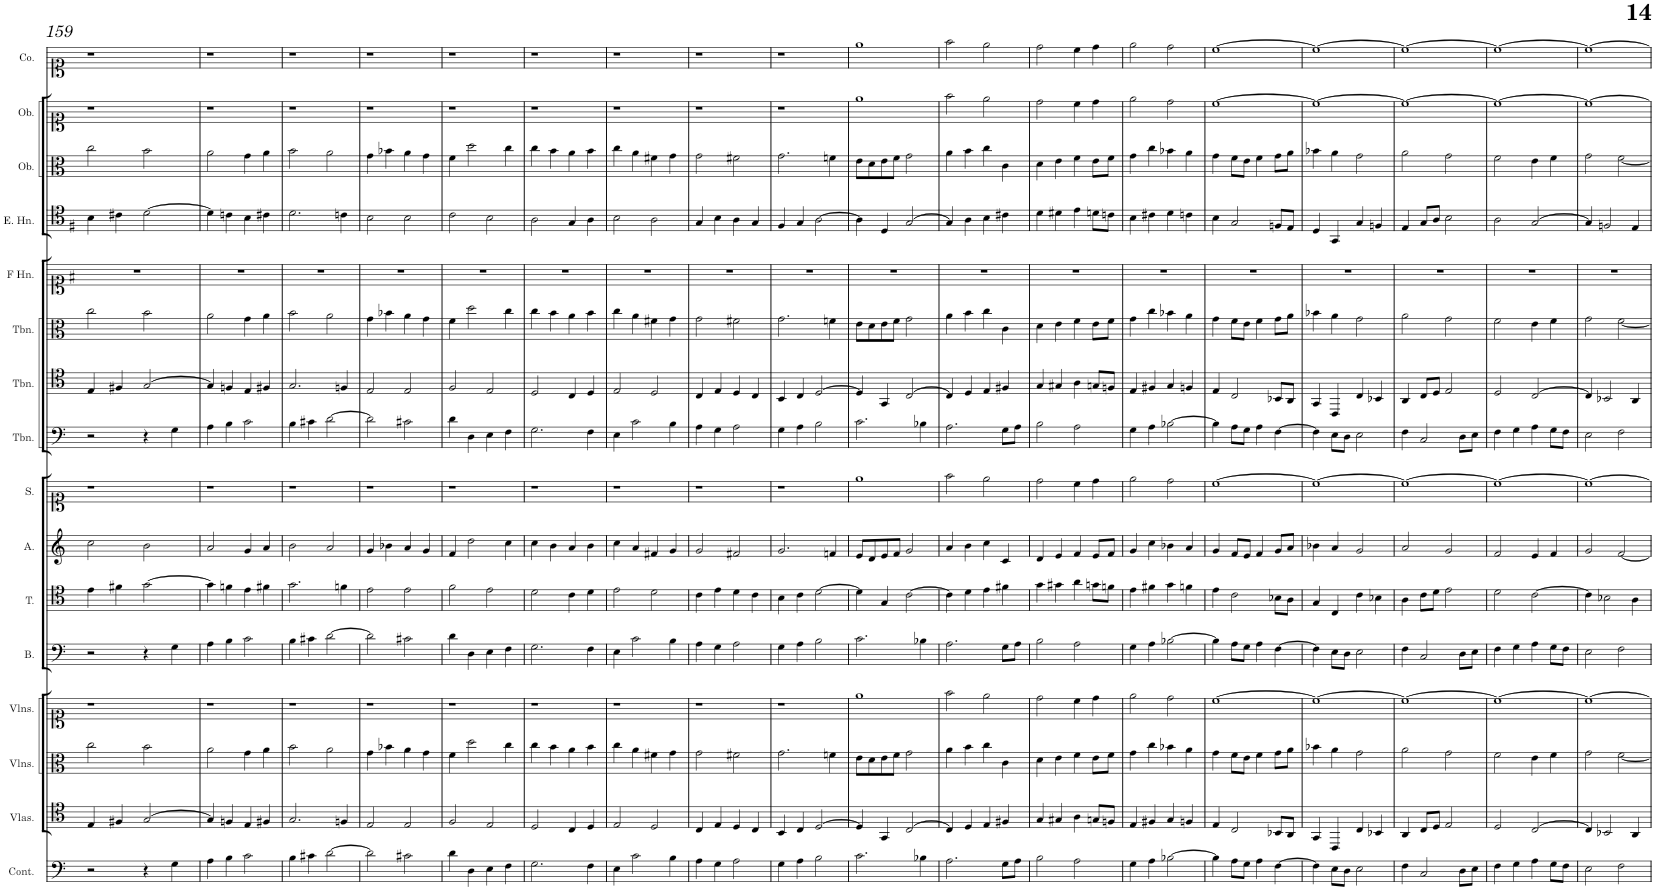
**kern	**kern	**kern	**kern	**kern	**kern	**kern	**kern	**kern	**kern	**kern	**kern	**kern	**kern	**kern	**kern	**kern	**kern
*part18	*part17	*part16	*part15	*part14	*part13	*part12	*part11	*part10	*part9	*part8	*part7	*part6	*part5	*part4	*part3	*part2	*part1
*staff18	*staff17	*staff16	*staff15	*staff14	*staff13	*staff12	*staff11	*staff10	*staff9	*staff8	*staff7	*staff6	*staff5	*staff4	*staff3	*staff2	*staff1
*I"Contrabasses	*I"Harpsichord	*I"Continuo	*I"Violas	*I"Violins	*I"Violins	*I"Bass	*I"Tenor	*I"Alto	*I"Soprano	*I"Trombone	*I"Trombone	*I"Trombone	*I"Horn in F	*I"English Horn	*I"Oboe	*I"Oboe	*I"Cornett
*I'Cbs.	*I'Hch.	*I'Cont.	*I'Vlas.	*I'Vlns.	*I'Vlns.	*I'B.	*I'T.	*I'A.	*I'S.	*I'Tbn.	*I'Tbn.	*I'Tbn.	*	*I'E. Hn.	*I'Ob.	*I'Ob.	*I'Co.
!!LO:PB:g=z
*clefF4	*clefF4	*clefF4	*clefC4	*clefC3	*clefC1	*clefF4	*clefC4	*clefG2	*clefC1	*clefF4	*clefC4	*clefC3	*clefC1	*clefC4	*clefC3	*clefC1	*clefC1
*Trd7c12	*	*	*	*	*	*	*Trd7c12	*	*	*	*	*	*Trd4c7	*Trd4c7	*	*	*Trd1c2
*k[]	*k[]	*k[]	*k[]	*k[]	*k[]	*k[]	*k[]	*k[]	*k[]	*k[]	*k[]	*k[]	*k[f#]	*k[f#]	*k[]	*k[]	*k[]
*M2/2	*M2/2	*M2/2	*M2/2	*M2/2	*M2/2	*M2/2	*M2/2	*M2/2	*M2/2	*M2/2	*M2/2	*M2/2	*M2/2	*M2/2	*M2/2	*M2/2	*M2/2
*met(c|)	*met(c|)	*met(c|)	*met(c|)	*met(c|)	*met(c|)	*met(c|)	*met(c|)	*met(c|)	*met(c|)	*met(c|)	*met(c|)	*met(c|)	*met(c|)	*met(c|)	*met(c|)	*met(c|)	*met(c|)
=159	=159	=159	=159	=159	=159	=159	=159	=159	=159	=159	=159	=159	=159	=159	=159	=159	=159
2r	2r	2r	4E/	2cc\	1r	2r	4e\	2cc\	1r	2r	4E/	2cc\	1r	4B\	2cc\	1r	1r
.	.	.	4F#X/	.	.	.	4f#X\	.	.	.	4F#X/	.	.	4c#X\	.	.	.
4r	4r	4r	[>2G/	2b\	.	4r	[>2g\	2b\	.	4r	[>2G/	2b\	.	[>2d\	2b\	.	.
4g	4G	4G\	.	.	.	4G\	.	.	.	4G\	.	.	.	.	.	.	.
=160	=160	=160	=160	=160	=160	=160	=160	=160	=160	=160	=160	=160	=160	=160	=160	=160	=160
4a	4A	4A\	4G/]	2a\	1r	4A\	4g\]	2a/	1r	4A\	4G/]	2a\	1r	4d\]	2a\	1r	1r
4b	4B	4B\	4Fn/	.	.	4B\	4fn\	.	.	4B\	4Fn/	.	.	4cn\	.	.	.
2cc	2c	2c\	4E/	4g\	.	2c\	4e\	4g/	.	2c\	4E/	4g\	.	4B\	4g\	.	.
.	.	.	4F#X/	4a\	.	.	4f#X\	4a/	.	.	4F#X/	4a\	.	4c#X\	4a\	.	.
=161	=161	=161	=161	=161	=161	=161	=161	=161	=161	=161	=161	=161	=161	=161	=161	=161	=161
4b	4B	4B\	2.G/	2b\	1r	4B\	2.g\	2b\	1r	4B\	2.G/	2b\	1r	2.d\	2b\	1r	1r
4cc#X	4c#X	4c#X\	.	.	.	4c#X\	.	.	.	4c#X\	.	.	.	.	.	.	.
[>2dd	[>2d	[>2d\	.	2a\	.	[>2d\	.	2a/	.	[>2d\	.	2a\	.	.	2a\	.	.
.	.	.	4Fn/	.	.	.	4fn\	.	.	.	4Fn/	.	.	4cn\	.	.	.
=162	=162	=162	=162	=162	=162	=162	=162	=162	=162	=162	=162	=162	=162	=162	=162	=162	=162
2dd]	2d]	2d\]	2E/	4g\	1r	2d\]	2e\	4g/	1r	2d\]	2E/	4g\	1r	2B\	4g\	1r	1r
.	.	.	.	4b-X\	.	.	.	4b-X\	.	.	.	4b-X\	.	.	4b-X\	.	.
2cc#X	2c#X	2c#X\	2E/	4a\	.	2c#X\	2e\	4a/	.	2c#X\	2E/	4a\	.	2B\	4a\	.	.
.	.	.	.	4g\	.	.	.	4g/	.	.	.	4g\	.	.	4g\	.	.
=163	=163	=163	=163	=163	=163	=163	=163	=163	=163	=163	=163	=163	=163	=163	=163	=163	=163
4dd	4d	4d\	2F/	4f\	1r	4d\	2f\	4f/	1r	4d\	2F/	4f\	1r	2c\	4f\	1r	1r
4d	4D	4D\	.	2dd\	.	4D\	.	2dd\	.	4D\	.	2dd\	.	.	2dd\	.	.
4e	4E	4E\	2E/	.	.	4E\	2e\	.	.	4E\	2E/	.	.	2B\	.	.	.
4f	4F	4F\	.	4cc\	.	4F\	.	4cc\	.	4F\	.	4cc\	.	.	4cc\	.	.
=164	=164	=164	=164	=164	=164	=164	=164	=164	=164	=164	=164	=164	=164	=164	=164	=164	=164
2.g	2.G	2.G\	2D/	4cc\	1r	2.G\	2d\	4cc\	1r	2.G\	2D/	4cc\	1r	2A\	4cc\	1r	1r
.	.	.	.	4b\	.	.	.	4b\	.	.	.	4b\	.	.	4b\	.	.
.	.	.	4C/	4a\	.	.	4c\	4a/	.	.	4C/	4a\	.	4G/	4a\	.	.
4f	4F	4F\	4D/	4b\	.	4F\	4d\	4b\	.	4F\	4D/	4b\	.	4A\	4b\	.	.
=165	=165	=165	=165	=165	=165	=165	=165	=165	=165	=165	=165	=165	=165	=165	=165	=165	=165
4e	4E	4E\	2E/	4cc\	1r	4E\	2e\	4cc\	1r	4E\	2E/	4cc\	1r	2B\	4cc\	1r	1r
2cc	2c	2c\	.	4a\	.	2c\	.	4a/	.	2c\	.	4a\	.	.	4a\	.	.
.	.	.	2D/	4f#X\	.	.	2d\	4f#X/	.	.	2D/	4f#X\	.	2A\	4f#X\	.	.
4b	4B	4B\	.	4g\	.	4B\	.	4g/	.	4B\	.	4g\	.	.	4g\	.	.
=166	=166	=166	=166	=166	=166	=166	=166	=166	=166	=166	=166	=166	=166	=166	=166	=166	=166
4a	4A	4A\	4C/	2g\	1r	4A\	4c\	2g/	1r	4A\	4C/	2g\	1r	4G/	2g\	1r	1r
4g	4G	4G\	4E/	.	.	4G\	4e\	.	.	4G\	4E/	.	.	4B\	.	.	.
2a	2A	2A\	4D/	2f#X\	.	2A\	4d\	2f#X/	.	2A\	4D/	2f#X\	.	4A\	2f#X\	.	.
.	.	.	4C/	.	.	.	4c\	.	.	.	4C/	.	.	4G/	.	.	.
=167	=167	=167	=167	=167	=167	=167	=167	=167	=167	=167	=167	=167	=167	=167	=167	=167	=167
4g	4G	4G\	4BB/	2.g\	1r	4G\	4B\	2.g/	1r	4G\	4BB/	2.g\	1r	4F#/	2.g\	1r	1r
4a	4A	4A\	4C/	.	.	4A\	4c\	.	.	4A\	4C/	.	.	4G/	.	.	.
2b	2B	2B\	[>2D/	.	.	2B\	[>2d\	.	.	2B\	[>2D/	.	.	[>2A\	.	.	.
.	.	.	.	4fn\	.	.	.	4fn/	.	.	.	4fn\	.	.	4fn\	.	.
=168	=168	=168	=168	=168	=168	=168	=168	=168	=168	=168	=168	=168	=168	=168	=168	=168	=168
2.cc	2.c	2.c\	4D/]	8e\L	1ee	2.c\	4d\]	8e/L	1ee	2.c\	4D/]	8e\L	1r	4A\]	8e\L	1ee	1ee
.	.	.	.	8d\	.	.	.	8d/	.	.	.	8d\	.	.	8d\	.	.
.	.	.	4GG/	8e\	.	.	4G/	8e/	.	.	4GG/	8e\	.	4D/	8e\	.	.
.	.	.	.	8f\J	.	.	.	8f/J	.	.	.	8f\J	.	.	8f\J	.	.
.	.	.	[>2C/	2g\	.	.	[>2c\	2g/	.	.	[>2C/	2g\	.	[>2G/	2g\	.	.
4b-X	4B-X	4B-X\	.	.	.	4B-X\	.	.	.	4B-X\	.	.	.	.	.	.	.
=169	=169	=169	=169	=169	=169	=169	=169	=169	=169	=169	=169	=169	=169	=169	=169	=169	=169
2.a	2.A	2.A\	4C/]	4a\	2ff\	2.A\	4c\]	4a/	2ff\	2.A\	4C/]	4a\	1r	4G/]	4a\	2ff\	2ff\
.	.	.	4D/	4b\	.	.	4d\	4b\	.	.	4D/	4b\	.	4A\	4b\	.	.
.	.	.	4E/	4cc\	2ee\	.	4e\	4cc\	2ee\	.	4E/	4cc\	.	4B\	4cc\	2ee\	2ee\
8g\L	8G\L	8G\L	4F#X/	4c\	.	8G\L	4f#X\	4c/	.	8G\L	4F#X/	4c\	.	4c#X\	4c\	.	.
8a\J	8A\J	8A\J	.	.	.	8A\J	.	.	.	8A\J	.	.	.	.	.	.	.
=170	=170	=170	=170	=170	=170	=170	=170	=170	=170	=170	=170	=170	=170	=170	=170	=170	=170
2b	2B	2B\	4G/	4d\	2dd\	2B\	4g\	4d/	2dd\	2B\	4G/	4d\	1r	4d\	4d\	2dd\	2dd\
.	.	.	4G#X/	4e\	.	.	4g#X\	4e/	.	.	4G#X/	4e\	.	4d#X\	4e\	.	.
2a	2A	2A\	4A\	4f\	4cc\	2A\	4a\	4f/	4cc\	2A\	4A\	4f\	.	4e\	4f\	4cc\	4cc\
.	.	.	8Gn/L	8e\L	4dd\	.	8gn\L	8e/L	4dd\	.	8Gn/L	8e\L	.	8dn\L	8e\L	4dd\	4dd\
.	.	.	8Fn/J	8f\J	.	.	8fn\J	8f/J	.	.	8Fn/J	8f\J	.	8cn\J	8f\J	.	.
=171	=171	=171	=171	=171	=171	=171	=171	=171	=171	=171	=171	=171	=171	=171	=171	=171	=171
4g	4G	4G\	4E/	4g\	2ee\	4G\	4e\	4g/	2ee\	4G\	4E/	4g\	1r	4B\	4g\	2ee\	2ee\
4a	4A	4A\	4F#X/	4cc\	.	4A\	4f#X\	4cc\	.	4A\	4F#X/	4cc\	.	4c#X\	4cc\	.	.
[>2b-X	[>2B-X	[>2B-X\	4G/	4b-X\	2dd\	[>2B-X\	4g\	4b-X\	2dd\	[>2B-X\	4G/	4b-X\	.	4d\	4b-X\	2dd\	2dd\
.	.	.	4Fn/	4a\	.	.	4fn\	4a/	.	.	4Fn/	4a\	.	4cn\	4a\	.	.
=172	=172	=172	=172	=172	=172	=172	=172	=172	=172	=172	=172	=172	=172	=172	=172	=172	=172
4b-]	4B-]	4B-\]	4E/	4g\	[>1cc	4B-\]	4e\	4g/	[>1cc	4B-\]	4E/	4g\	1r	4B\	4g\	[>1cc	[>1cc
8a\L	8A\L	8A\L	2C/	8f\L	.	8A\L	2c\	8f/L	.	8A\L	2C/	8f\L	.	2G/	8f\L	.	.
8g\J	8G\J	8G\J	.	8e\J	.	8G\J	.	8e/J	.	8G\J	.	8e\J	.	.	8e\J	.	.
4a	4A	4A\	.	4f\	.	4A\	.	4f/	.	4A\	.	4f\	.	.	4f\	.	.
[>4f	[>4F	[>4F\	8BB-X/L	8g\L	.	[>4F\	8B-X\L	8g/L	.	[>4F\	8BB-X/L	8g\L	.	8Fn/L	8g\L	.	.
.	.	.	8AA/J	8a\J	.	.	8A\J	8a/J	.	.	8AA/J	8a\J	.	8E/J	8a\J	.	.
=173	=173	=173	=173	=173	=173	=173	=173	=173	=173	=173	=173	=173	=173	=173	=173	=173	=173
4f]	4F]	4F\]	4GG/	4b-X\	1cc_	4F\]	4G/	4b-X\	1cc_	4F\]	4GG/	4b-X\	1r	4D/	4b-X\	1cc_	1cc_
8e\L	8E\L	8E\L	4CC/	4a\	.	8E\L	4C/	4a/	.	8E\L	4CC/	4a\	.	4GG/	4a\	.	.
8d\J	8D\J	8D\J	.	.	.	8D\J	.	.	.	8D\J	.	.	.	.	.	.	.
2e	2E	2E\	4C/	2g\	.	2E\	4c\	2g/	.	2E\	4C/	2g\	.	4G/	2g\	.	.
.	.	.	4BB-X/	.	.	.	4B-X\	.	.	.	4BB-X/	.	.	4Fn/	.	.	.
=174	=174	=174	=174	=174	=174	=174	=174	=174	=174	=174	=174	=174	=174	=174	=174	=174	=174
4f	4F	4F\	4AA/	2a\	1cc_	4F\	4A\	2a/	1cc_	4F\	4AA/	2a\	1r	4E/	2a\	1cc_	1cc_
2c	2C	2C/	8C/L	.	.	2C/	8c\L	.	.	2C/	8C/L	.	.	8G/L	.	.	.
.	.	.	8D/J	.	.	.	8d\J	.	.	.	8D/J	.	.	8A/J	.	.	.
.	.	.	2E/	2g\	.	.	2e\	2g/	.	.	2E/	2g\	.	2B\	2g\	.	.
8d\L	8D\L	8D\L	.	.	.	8D\L	.	.	.	8D\L	.	.	.	.	.	.	.
8e\J	8E\J	8E\J	.	.	.	8E\J	.	.	.	8E\J	.	.	.	.	.	.	.
=175	=175	=175	=175	=175	=175	=175	=175	=175	=175	=175	=175	=175	=175	=175	=175	=175	=175
4f	4F	4F\	2D/	2f\	1cc_	4F\	2d\	2f/	1cc_	4F\	2D/	2f\	1r	2A\	2f\	1cc_	1cc_
4g	4G	4G\	.	.	.	4G\	.	.	.	4G\	.	.	.	.	.	.	.
4a	4A	4A\	[>2C/	4e\	.	4A\	[>2c\	4e/	.	4A\	[>2C/	4e\	.	[>2G/	4e\	.	.
8g\L	8G\L	8G\L	.	4f\	.	8G\L	.	4f/	.	8G\L	.	4f\	.	.	4f\	.	.
8f\J	8F\J	8F\J	.	.	.	8F\J	.	.	.	8F\J	.	.	.	.	.	.	.
=176	=176	=176	=176	=176	=176	=176	=176	=176	=176	=176	=176	=176	=176	=176	=176	=176	=176
2e	2E	2E\	4C/]	2g\	1cc_	2E\	4c\]	2g/	1cc_	2E\	4C/]	2g\	1r	4G/]	2g\	1cc_	1cc_
.	.	.	2BB-X/	.	.	.	2B-X\	.	.	.	2BB-X/	.	.	2Fn/	.	.	.
2f	2F	2F\	.	[<2f\	.	2F\	.	[<2f/	.	2F\	.	[<2f\	.	.	[<2f\	.	.
.	.	.	4AA/	.	.	.	4A\	.	.	.	4AA/	.	.	4E/	.	.	.
=	=	=	=	=	=	=	=	=	=	=	=	=	=	=	=	=	=
*-	*-	*-	*-	*-	*-	*-	*-	*-	*-	*-	*-	*-	*-	*-	*-	*-	*-
